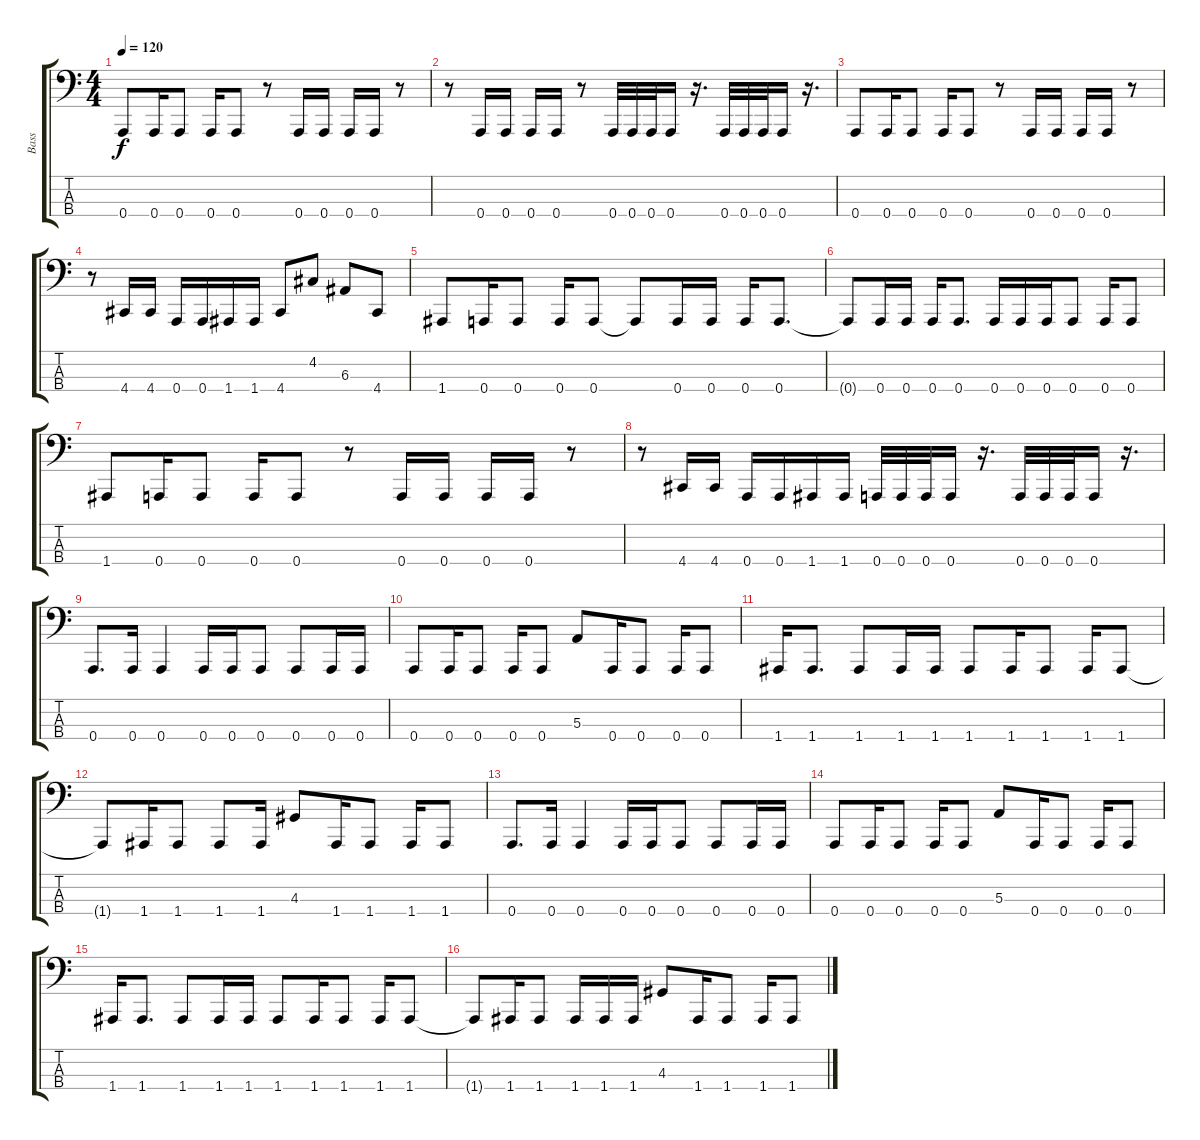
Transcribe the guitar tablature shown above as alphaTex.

\track ("Bass" "Bass") {instrument electricbasspick}
\staff {score tabs}
\tuning (D2 A1 E1 A0) {hide}
\ts (4 4)
\tempo 120
\clef f4
\ks c
0.4.8{dy f} 0.4.16 0.4.8 0.4.16 0.4.8 r.8 0.4.16 0.4.16 0.4.16 0.4.16 r.8 |
r.8 0.4.16 0.4.16 0.4.16 0.4.16 r.8 0.4.32 0.4.32 0.4.32 0.4.16 r.16{d} 0.4.32 0.4.32 0.4.32 0.4.16 r.16{d} |
0.4.8 0.4.16 0.4.8 0.4.16 0.4.8 r.8 0.4.16 0.4.16 0.4.16 0.4.16 r.8 |
r.8 4.4.16 4.4.16 0.4.16 0.4.16 1.4.16 1.4.16 4.4.8 4.2.8 6.3.8 4.4.8 |
1.4.8 0.4.16 0.4.8 0.4.16 0.4.8 0.4{t}.8 0.4.16 0.4.16 0.4.16 0.4.8{d} |
0.4{t}.8 0.4.16 0.4.16 0.4.16 0.4.8{d} 0.4.16 0.4.16 0.4.16 0.4.8 0.4.16 0.4.8 |
1.4.8 0.4.16 0.4.8 0.4.16 0.4.8 r.8 0.4.16 0.4.16 0.4.16 0.4.16 r.8 |
r.8 4.4.16 4.4.16 0.4.16 0.4.16 1.4.16 1.4.16 0.4.32 0.4.32 0.4.32 0.4.16 r.16{d} 0.4.32 0.4.32 0.4.32 0.4.16 r.16{d} |
0.4.8{d} 0.4.16 0.4.4 0.4.16 0.4.16 0.4.8 0.4.8 0.4.16 0.4.16 |
0.4.8 0.4.16 0.4.8 0.4.16 0.4.8 5.3.8 0.4.16 0.4.8 0.4.16 0.4.8 |
1.4.16 1.4.8{d} 1.4.8 1.4.16 1.4.16 1.4.8 1.4.16 1.4.8 1.4.16 1.4.8 |
1.4{t}.8 1.4.16 1.4.8 1.4.8 1.4.16 4.3.8 1.4.16 1.4.8 1.4.16 1.4.8 |
0.4.8{d} 0.4.16 0.4.4 0.4.16 0.4.16 0.4.8 0.4.8 0.4.16 0.4.16 |
0.4.8 0.4.16 0.4.8 0.4.16 0.4.8 5.3.8 0.4.16 0.4.8 0.4.16 0.4.8 |
1.4.16 1.4.8{d} 1.4.8 1.4.16 1.4.16 1.4.8 1.4.16 1.4.8 1.4.16 1.4.8 |
1.4{t}.8 1.4.16 1.4.8 1.4.16 1.4.16 1.4.16 4.3.8 1.4.16 1.4.8 1.4.16 1.4.8
